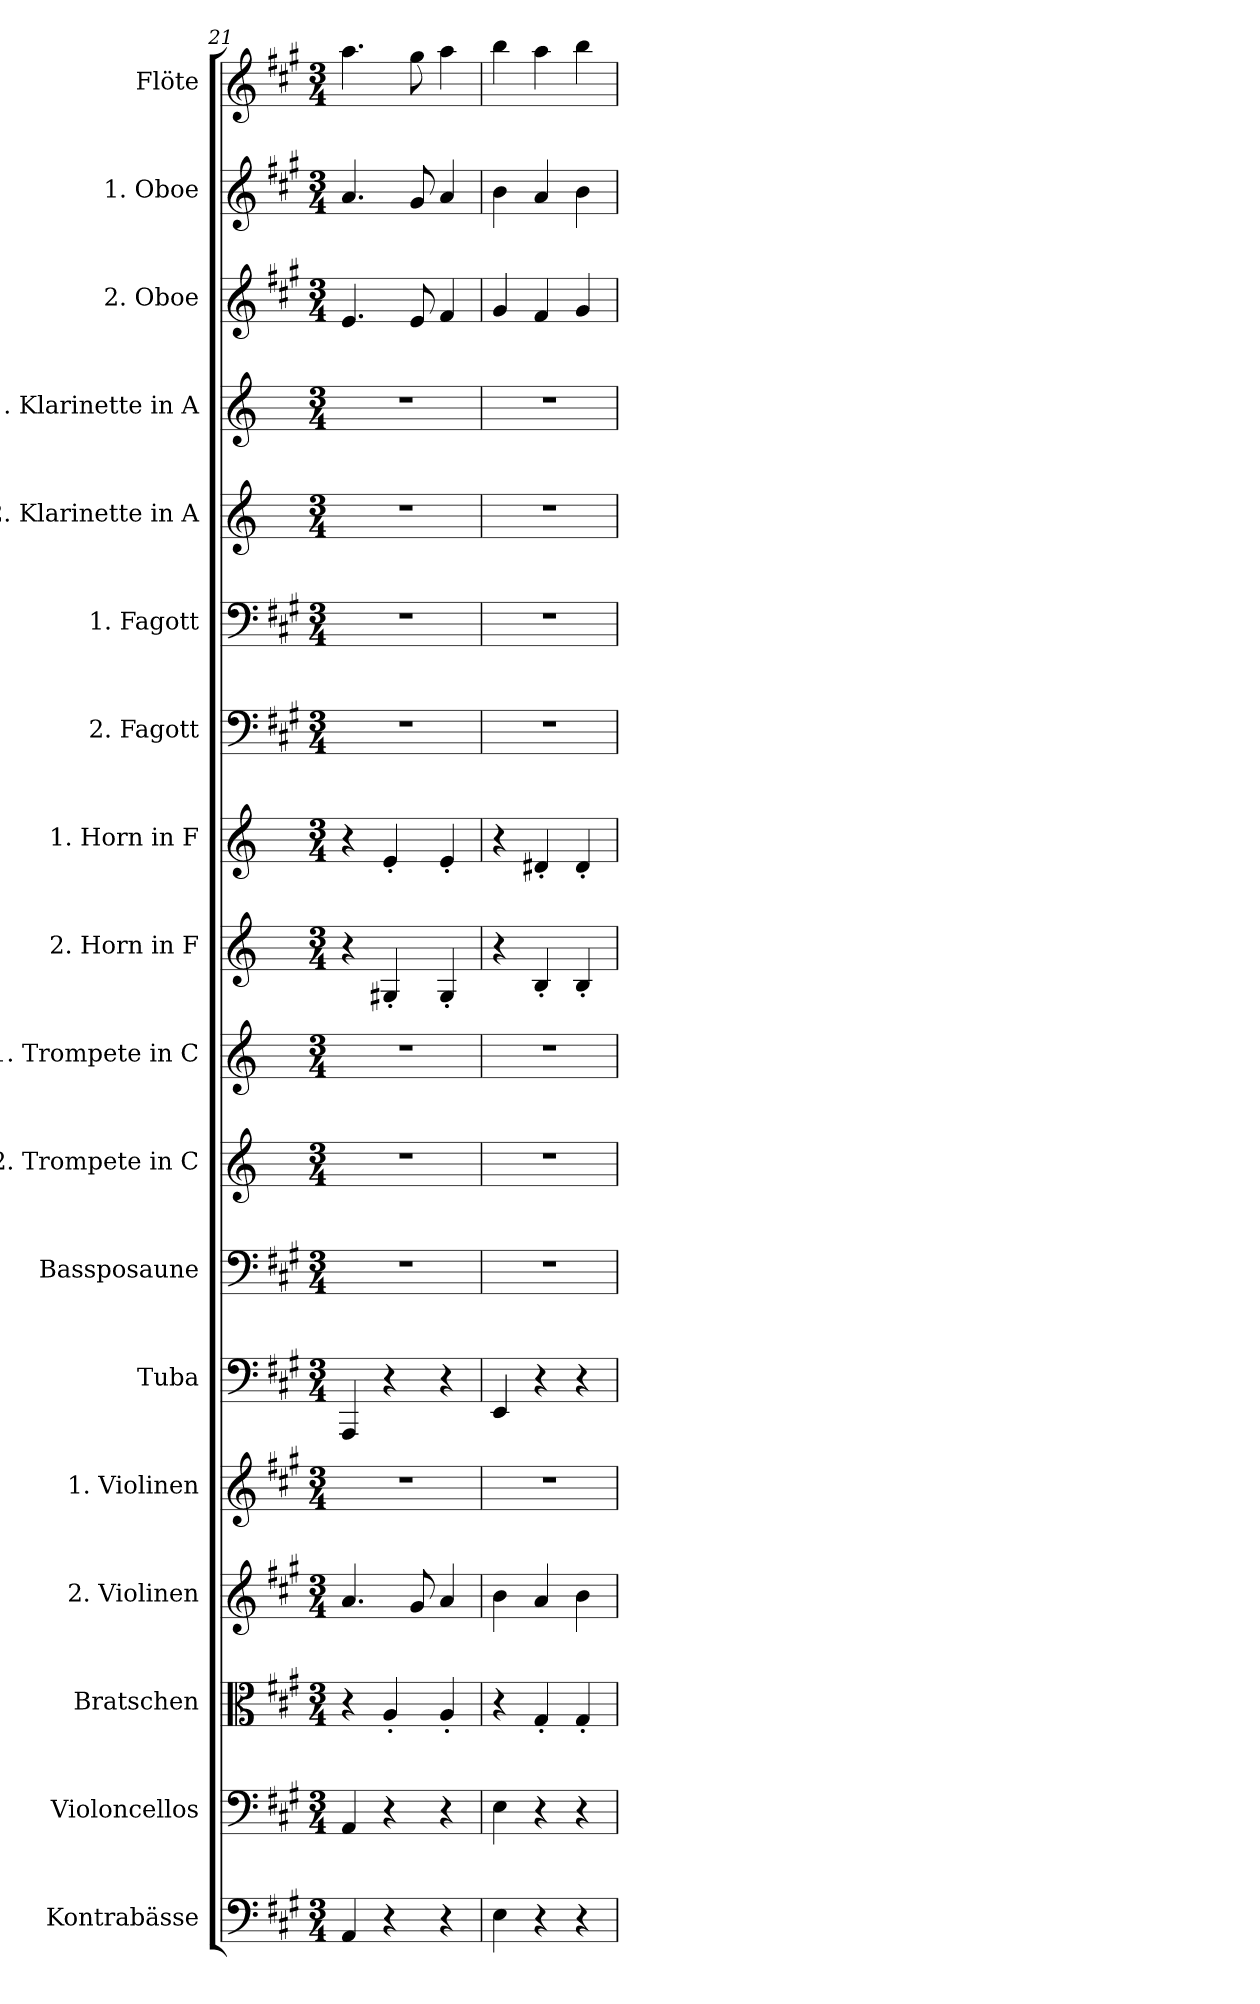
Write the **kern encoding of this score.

**kern	**kern	**kern	**kern	**kern	**kern	**kern	**kern	**kern	**kern	**kern	**kern	**kern	**kern	**kern	**kern	**kern	**kern
*part18	*part17	*part16	*part15	*part14	*part13	*part12	*part11	*part10	*part9	*part8	*part7	*part6	*part5	*part4	*part3	*part2	*part1
*staff18	*staff17	*staff16	*staff15	*staff14	*staff13	*staff12	*staff11	*staff10	*staff9	*staff8	*staff7	*staff6	*staff5	*staff4	*staff3	*staff2	*staff1
*I"Kontrabässe	*I"Violoncellos	*I"Bratschen	*I"2. Violinen	*I"1. Violinen	*I"Tuba	*I"Bassposaune	*I"2. Trompete in C	*I"1. Trompete in C	*I"2. Horn in F	*I"1. Horn in F	*I"2. Fagott	*I"1. Fagott	*I"2. Klarinette in A	*I"1. Klarinette in A	*I"2. Oboe	*I"1. Oboe	*I"Flöte
*I'Kbs.	*I'Vcs.	*I'Bran.	*I'2. Vln.	*I'1. Vln.	*I'Tba.	*I'B.psn.	*	*	*	*	*I'2. Fgt.	*I'1. Fgt.	*	*	*I'2. Ob.	*I'1. Ob.	*I'Fl.
*clefF4	*clefF4	*clefC3	*clefG2	*clefG2	*clefF4	*clefF4	*clefG2	*clefG2	*clefG2	*clefG2	*clefF4	*clefF4	*clefG2	*clefG2	*clefG2	*clefG2	*clefG2
*ITrd7c12	*	*	*	*	*	*	*	*	*ITrd4c7	*ITrd4c7	*	*	*ITrd2c3	*ITrd2c3	*	*	*
*k[f#c#g#]	*k[f#c#g#]	*k[f#c#g#]	*k[f#c#g#]	*k[f#c#g#]	*k[f#c#g#]	*k[f#c#g#]	*k[]	*k[]	*k[b-]	*k[b-]	*k[f#c#g#]	*k[f#c#g#]	*k[f#c#g#]	*k[f#c#g#]	*k[f#c#g#]	*k[f#c#g#]	*k[f#c#g#]
*M3/4	*M3/4	*M3/4	*M3/4	*M3/4	*M3/4	*M3/4	*M3/4	*M3/4	*M3/4	*M3/4	*M3/4	*M3/4	*M3/4	*M3/4	*M3/4	*M3/4	*M3/4
=21	=21	=21	=21	=21	=21	=21	=21	=21	=21	=21	=21	=21	=21	=21	=21	=21	=21
4AAA/	4AA/	4r	4.a/	2.r	4AAA/	2.r	2.r	2.r	4r	4r	2.r	2.r	2.r	2.r	4.e/	4.a/	4.aa\
4r	4r	4A'/	.	.	4r	.	.	.	4C#X'/	4A'/	.	.	.	.	.	.	.
.	.	.	8g#/	.	.	.	.	.	.	.	.	.	.	.	8e/	8g#/	8gg#\
4r	4r	4A'/	4a/	.	4r	.	.	.	4C#'/	4A'/	.	.	.	.	4f#/	4a/	4aa\
=22	=22	=22	=22	=22	=22	=22	=22	=22	=22	=22	=22	=22	=22	=22	=22	=22	=22
4EE\	4E\	4r	4b\	2.r	4EE/	2.r	2.r	2.r	4r	4r	2.r	2.r	2.r	2.r	4g#/	4b\	4bb\
4r	4r	4G#'/	4a/	.	4r	.	.	.	4E'/	4G#X'/	.	.	.	.	4f#/	4a/	4aa\
4r	4r	4G#'/	4b\	.	4r	.	.	.	4E'/	4G#'/	.	.	.	.	4g#/	4b\	4bb\
=	=	=	=	=	=	=	=	=	=	=	=	=	=	=	=	=	=
*-	*-	*-	*-	*-	*-	*-	*-	*-	*-	*-	*-	*-	*-	*-	*-	*-	*-
